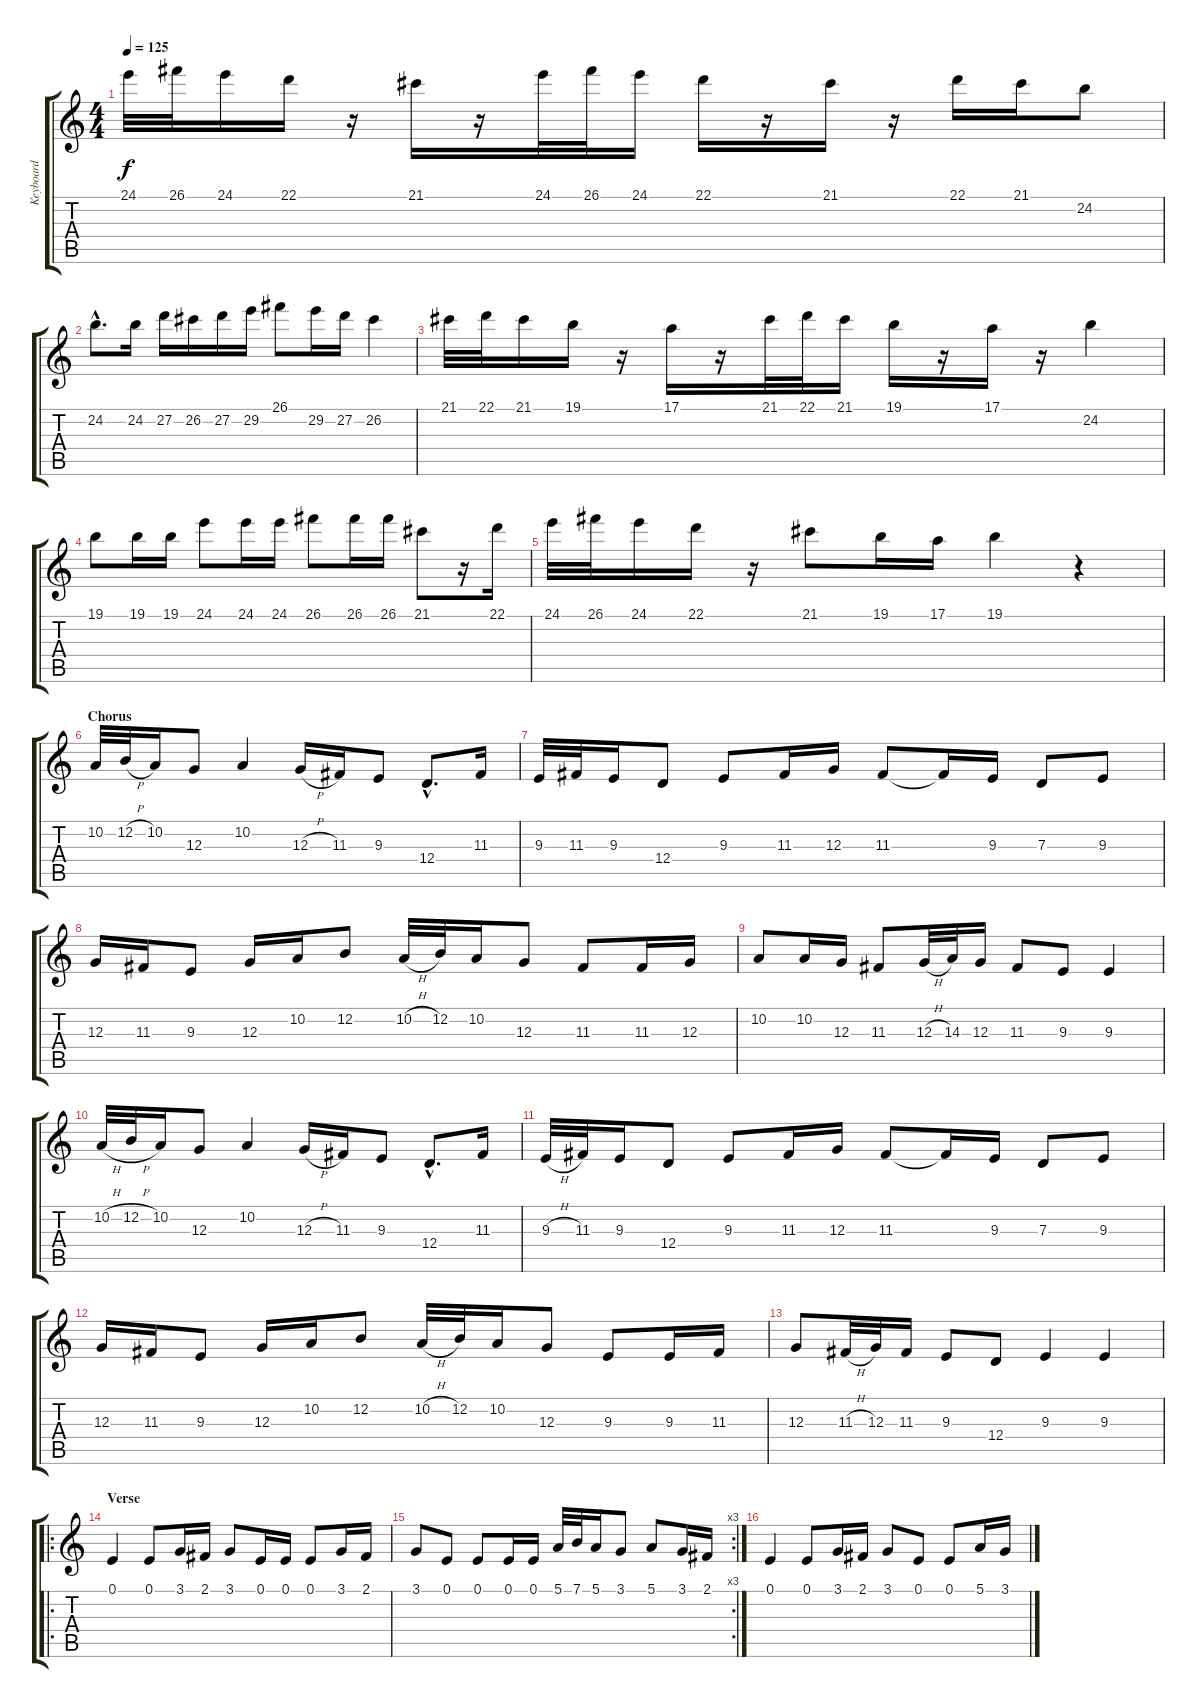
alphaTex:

\track ("Keyboard" "Keyboard") {instrument stringensemble1}
\staff {score tabs}
\tuning (E4 B3 G3 D3 A2 E2) {hide}
\ts (4 4)
\tempo 125
\clef g2
\ks c
24.1.32{dy f} 26.1.32 24.1.16 22.1.16 r.16 21.1.16 r.16 24.1.32 26.1.32 24.1.16 22.1.16 r.16 21.1.16 r.16 22.1.16 21.1.16 24.2.8 |
24.2{hac}.8{d} 24.2.16 27.2.16 26.2.16 27.2.16 29.2.16 26.1.8 29.2.16 27.2.16 26.2.4 |
21.1.32 22.1.32 21.1.16 19.1.16 r.16 17.1.16 r.16 21.1.32 22.1.32 21.1.16 19.1.16 r.16 17.1.16 r.16 24.2.4 |
19.1.8 19.1.16 19.1.16 24.1.8 24.1.16 24.1.16 26.1.8 26.1.16 26.1.16 21.1.8 r.16 22.1.16 |
24.1.32 26.1.32 24.1.16 22.1.16 r.16 21.1.8 19.1.16 17.1.16 19.1.4 r.4 |
\section ("" "Chorus")
10.2.32{volume 12 instrument stringensemble1} 12.2{h}.32 10.2.16 12.3.8 10.2.4 12.3{h}.16 11.3.16 9.3.8 12.4{hac}.8{d} 11.3.16 |
9.3.32 11.3.32 9.3.16 12.4.8 9.3.8 11.3.16 12.3.16 11.3.8 11.3{t}.16 9.3.16 7.3.8 9.3.8 |
12.3.16 11.3.16 9.3.8 12.3.16 10.2.16 12.2.8 10.2{h}.32 12.2.32 10.2.16 12.3.8 11.3.8 11.3.16 12.3.16 |
10.2.8 10.2.16 12.3.16 11.3.8 12.3{h}.32 14.3.32 12.3.16 11.3.8 9.3.8 9.3.4 |
10.2{h}.32 12.2{h}.32 10.2.16 12.3.8 10.2.4 12.3{h}.16 11.3.16 9.3.8 12.4{hac}.8{d} 11.3.16 |
9.3{h}.32 11.3.32 9.3.16 12.4.8 9.3.8 11.3.16 12.3.16 11.3.8 11.3{t}.16 9.3.16 7.3.8 9.3.8 |
12.3.16 11.3.16 9.3.8 12.3.16 10.2.16 12.2.8 10.2{h}.32 12.2.32 10.2.16 12.3.8 9.3.8 9.3.16 11.3.16 |
12.3.8 11.3{h}.32 12.3.32 11.3.16 9.3.8 12.4.8 9.3.4 9.3.4 |
\ro
\section ("" "Verse")
0.1.4 0.1.8 3.1.16 2.1.16 3.1.8 0.1.16 0.1.16 0.1.8 3.1.16 2.1.16 |
\rc 3
3.1.8 0.1.8 0.1.8 0.1.16 0.1.16 5.1.32 7.1.32 5.1.16 3.1.8 5.1.8 3.1.16 2.1.16 |
0.1.4 0.1.8 3.1.16 2.1.16 3.1.8 0.1.8 0.1.8 5.1.16 3.1.16
